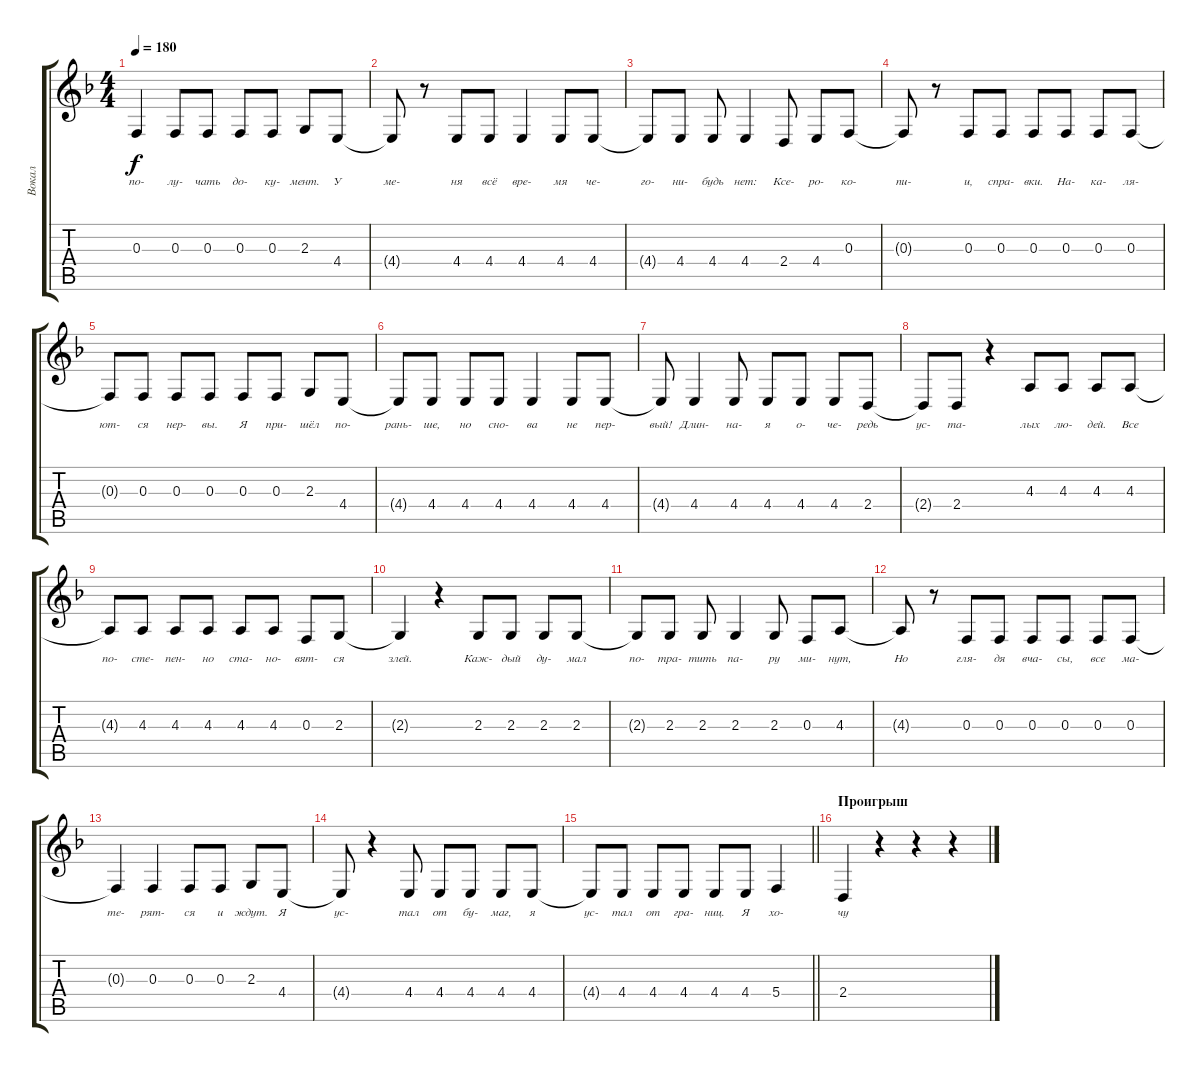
\track ("Вокал" "Вокал") {instrument violin}
\staff {score tabs}
\tuning (D4 A3 F3 C3 G2 C2) {hide}
\ts (4 4)
\tempo 180
\clef g2
\ks dminor
0.3{t}.4{lyrics (0 "по-") lyrics (1 "") lyrics (2 "") lyrics (3 "") lyrics (4 "") dy f} 0.3.8{lyrics (0 "лу-") lyrics (1 "") lyrics (2 "") lyrics (3 "") lyrics (4 "")} 0.3.8{lyrics (0 "чать") lyrics (1 "") lyrics (2 "") lyrics (3 "") lyrics (4 "")} 0.3.8{lyrics (0 "до-") lyrics (1 "") lyrics (2 "") lyrics (3 "") lyrics (4 "")} 0.3.8{lyrics (0 "ку-") lyrics (1 "") lyrics (2 "") lyrics (3 "") lyrics (4 "")} 2.3.8{lyrics (0 "мент.") lyrics (1 "") lyrics (2 "") lyrics (3 "") lyrics (4 "")} 4.4.8{lyrics (0 "У") lyrics (1 "") lyrics (2 "") lyrics (3 "") lyrics (4 "")} |
4.4{t}.8{lyrics (0 "ме-") lyrics (1 "") lyrics (2 "") lyrics (3 "") lyrics (4 "")} r.8 4.4.8{lyrics (0 "ня") lyrics (1 "") lyrics (2 "") lyrics (3 "") lyrics (4 "")} 4.4.8{lyrics (0 "всё") lyrics (1 "") lyrics (2 "") lyrics (3 "") lyrics (4 "")} 4.4.4{lyrics (0 "вре-") lyrics (1 "") lyrics (2 "") lyrics (3 "") lyrics (4 "")} 4.4.8{lyrics (0 "мя") lyrics (1 "") lyrics (2 "") lyrics (3 "") lyrics (4 "")} 4.4.8{lyrics (0 "че-") lyrics (1 "") lyrics (2 "") lyrics (3 "") lyrics (4 "")} |
4.4{t}.8{lyrics (0 "го-") lyrics (1 "") lyrics (2 "") lyrics (3 "") lyrics (4 "")} 4.4.8{lyrics (0 "ни-") lyrics (1 "") lyrics (2 "") lyrics (3 "") lyrics (4 "")} 4.4.8{lyrics (0 "будь") lyrics (1 "") lyrics (2 "") lyrics (3 "") lyrics (4 "")} 4.4.4{lyrics (0 "нет:") lyrics (1 "") lyrics (2 "") lyrics (3 "") lyrics (4 "")} 2.4.8{lyrics (0 "Ксе-") lyrics (1 "") lyrics (2 "") lyrics (3 "") lyrics (4 "")} 4.4.8{lyrics (0 "ро-") lyrics (1 "") lyrics (2 "") lyrics (3 "") lyrics (4 "")} 0.3.8{lyrics (0 "ко-") lyrics (1 "") lyrics (2 "") lyrics (3 "") lyrics (4 "")} |
0.3{t}.8{lyrics (0 "пи-") lyrics (1 "") lyrics (2 "") lyrics (3 "") lyrics (4 "")} r.8 0.3.8{lyrics (0 "и,") lyrics (1 "") lyrics (2 "") lyrics (3 "") lyrics (4 "")} 0.3.8{lyrics (0 "спра-") lyrics (1 "") lyrics (2 "") lyrics (3 "") lyrics (4 "")} 0.3.8{lyrics (0 "вки.") lyrics (1 "") lyrics (2 "") lyrics (3 "") lyrics (4 "")} 0.3.8{lyrics (0 "На-") lyrics (1 "") lyrics (2 "") lyrics (3 "") lyrics (4 "")} 0.3.8{lyrics (0 "ка-") lyrics (1 "") lyrics (2 "") lyrics (3 "") lyrics (4 "")} 0.3.8{lyrics (0 "ля-") lyrics (1 "") lyrics (2 "") lyrics (3 "") lyrics (4 "")} |
0.3{t}.8{lyrics (0 "ют-") lyrics (1 "") lyrics (2 "") lyrics (3 "") lyrics (4 "")} 0.3.8{lyrics (0 "ся") lyrics (1 "") lyrics (2 "") lyrics (3 "") lyrics (4 "")} 0.3.8{lyrics (0 "нер-") lyrics (1 "") lyrics (2 "") lyrics (3 "") lyrics (4 "")} 0.3.8{lyrics (0 "вы.") lyrics (1 "") lyrics (2 "") lyrics (3 "") lyrics (4 "")} 0.3.8{lyrics (0 "Я") lyrics (1 "") lyrics (2 "") lyrics (3 "") lyrics (4 "")} 0.3.8{lyrics (0 "при-") lyrics (1 "") lyrics (2 "") lyrics (3 "") lyrics (4 "")} 2.3.8{lyrics (0 "шёл") lyrics (1 "") lyrics (2 "") lyrics (3 "") lyrics (4 "")} 4.4.8{lyrics (0 "по-") lyrics (1 "") lyrics (2 "") lyrics (3 "") lyrics (4 "")} |
4.4{t}.8{lyrics (0 "рань-") lyrics (1 "") lyrics (2 "") lyrics (3 "") lyrics (4 "")} 4.4.8{lyrics (0 "ше,") lyrics (1 "") lyrics (2 "") lyrics (3 "") lyrics (4 "")} 4.4.8{lyrics (0 "но") lyrics (1 "") lyrics (2 "") lyrics (3 "") lyrics (4 "")} 4.4.8{lyrics (0 "сно-") lyrics (1 "") lyrics (2 "") lyrics (3 "") lyrics (4 "")} 4.4.4{lyrics (0 "ва") lyrics (1 "") lyrics (2 "") lyrics (3 "") lyrics (4 "")} 4.4.8{lyrics (0 "не") lyrics (1 "") lyrics (2 "") lyrics (3 "") lyrics (4 "")} 4.4.8{lyrics (0 "пер-") lyrics (1 "") lyrics (2 "") lyrics (3 "") lyrics (4 "")} |
4.4{t}.8{lyrics (0 "вый!") lyrics (1 "") lyrics (2 "") lyrics (3 "") lyrics (4 "")} 4.4.4{lyrics (0 "Длин-") lyrics (1 "") lyrics (2 "") lyrics (3 "") lyrics (4 "")} 4.4.8{lyrics (0 "на-") lyrics (1 "") lyrics (2 "") lyrics (3 "") lyrics (4 "")} 4.4.8{lyrics (0 "я") lyrics (1 "") lyrics (2 "") lyrics (3 "") lyrics (4 "")} 4.4.8{lyrics (0 "о-") lyrics (1 "") lyrics (2 "") lyrics (3 "") lyrics (4 "")} 4.4.8{lyrics (0 "че-") lyrics (1 "") lyrics (2 "") lyrics (3 "") lyrics (4 "")} 2.4.8{lyrics (0 "редь") lyrics (1 "") lyrics (2 "") lyrics (3 "") lyrics (4 "")} |
2.4{t}.8{lyrics (0 "ус-") lyrics (1 "") lyrics (2 "") lyrics (3 "") lyrics (4 "")} 2.4.8{lyrics (0 "та-") lyrics (1 "") lyrics (2 "") lyrics (3 "") lyrics (4 "")} r.4 4.3.8{lyrics (0 "лых") lyrics (1 "") lyrics (2 "") lyrics (3 "") lyrics (4 "")} 4.3.8{lyrics (0 "лю-") lyrics (1 "") lyrics (2 "") lyrics (3 "") lyrics (4 "")} 4.3.8{lyrics (0 "дей.") lyrics (1 "") lyrics (2 "") lyrics (3 "") lyrics (4 "")} 4.3.8{lyrics (0 "Все") lyrics (1 "") lyrics (2 "") lyrics (3 "") lyrics (4 "")} |
4.3{t}.8{lyrics (0 "по-") lyrics (1 "") lyrics (2 "") lyrics (3 "") lyrics (4 "")} 4.3.8{lyrics (0 "сте-") lyrics (1 "") lyrics (2 "") lyrics (3 "") lyrics (4 "")} 4.3.8{lyrics (0 "пен-") lyrics (1 "") lyrics (2 "") lyrics (3 "") lyrics (4 "")} 4.3.8{lyrics (0 "но") lyrics (1 "") lyrics (2 "") lyrics (3 "") lyrics (4 "")} 4.3.8{lyrics (0 "ста-") lyrics (1 "") lyrics (2 "") lyrics (3 "") lyrics (4 "")} 4.3.8{lyrics (0 "но-") lyrics (1 "") lyrics (2 "") lyrics (3 "") lyrics (4 "")} 0.3.8{lyrics (0 "вят-") lyrics (1 "") lyrics (2 "") lyrics (3 "") lyrics (4 "")} 2.3.8{lyrics (0 "ся") lyrics (1 "") lyrics (2 "") lyrics (3 "") lyrics (4 "")} |
2.3{t}.4{lyrics (0 "злей.") lyrics (1 "") lyrics (2 "") lyrics (3 "") lyrics (4 "")} r.4 2.3.8{lyrics (0 "Каж-") lyrics (1 "") lyrics (2 "") lyrics (3 "") lyrics (4 "")} 2.3.8{lyrics (0 "дый") lyrics (1 "") lyrics (2 "") lyrics (3 "") lyrics (4 "")} 2.3.8{lyrics (0 "ду-") lyrics (1 "") lyrics (2 "") lyrics (3 "") lyrics (4 "")} 2.3.8{lyrics (0 "мал") lyrics (1 "") lyrics (2 "") lyrics (3 "") lyrics (4 "")} |
2.3{t}.8{lyrics (0 "по-") lyrics (1 "") lyrics (2 "") lyrics (3 "") lyrics (4 "")} 2.3.8{lyrics (0 "тра-") lyrics (1 "") lyrics (2 "") lyrics (3 "") lyrics (4 "")} 2.3.8{lyrics (0 "тить") lyrics (1 "") lyrics (2 "") lyrics (3 "") lyrics (4 "")} 2.3.4{lyrics (0 "па-") lyrics (1 "") lyrics (2 "") lyrics (3 "") lyrics (4 "")} 2.3.8{lyrics (0 "ру") lyrics (1 "") lyrics (2 "") lyrics (3 "") lyrics (4 "")} 0.3.8{lyrics (0 "ми-") lyrics (1 "") lyrics (2 "") lyrics (3 "") lyrics (4 "")} 4.3.8{lyrics (0 "нут,") lyrics (1 "") lyrics (2 "") lyrics (3 "") lyrics (4 "")} |
4.3{t}.8{lyrics (0 "Но") lyrics (1 "") lyrics (2 "") lyrics (3 "") lyrics (4 "")} r.8 0.3.8{lyrics (0 "гля-") lyrics (1 "") lyrics (2 "") lyrics (3 "") lyrics (4 "")} 0.3.8{lyrics (0 "дя") lyrics (1 "") lyrics (2 "") lyrics (3 "") lyrics (4 "")} 0.3.8{lyrics (0 "вча-") lyrics (1 "") lyrics (2 "") lyrics (3 "") lyrics (4 "")} 0.3.8{lyrics (0 "сы,") lyrics (1 "") lyrics (2 "") lyrics (3 "") lyrics (4 "")} 0.3.8{lyrics (0 "все") lyrics (1 "") lyrics (2 "") lyrics (3 "") lyrics (4 "")} 0.3.8{lyrics (0 "ма-") lyrics (1 "") lyrics (2 "") lyrics (3 "") lyrics (4 "")} |
0.3{t}.4{lyrics (0 "те-") lyrics (1 "") lyrics (2 "") lyrics (3 "") lyrics (4 "")} 0.3.4{lyrics (0 "рят-") lyrics (1 "") lyrics (2 "") lyrics (3 "") lyrics (4 "")} 0.3.8{lyrics (0 "ся") lyrics (1 "") lyrics (2 "") lyrics (3 "") lyrics (4 "")} 0.3.8{lyrics (0 "и") lyrics (1 "") lyrics (2 "") lyrics (3 "") lyrics (4 "")} 2.3.8{lyrics (0 "ждут.") lyrics (1 "") lyrics (2 "") lyrics (3 "") lyrics (4 "")} 4.4.8{lyrics (0 "Я") lyrics (1 "") lyrics (2 "") lyrics (3 "") lyrics (4 "")} |
4.4{t}.8{lyrics (0 "ус-") lyrics (1 "") lyrics (2 "") lyrics (3 "") lyrics (4 "")} r.4 4.4.8{lyrics (0 "тал") lyrics (1 "") lyrics (2 "") lyrics (3 "") lyrics (4 "")} 4.4.8{lyrics (0 "от") lyrics (1 "") lyrics (2 "") lyrics (3 "") lyrics (4 "")} 4.4.8{lyrics (0 "бу-") lyrics (1 "") lyrics (2 "") lyrics (3 "") lyrics (4 "")} 4.4.8{lyrics (0 "маг,") lyrics (1 "") lyrics (2 "") lyrics (3 "") lyrics (4 "")} 4.4.8{lyrics (0 "я") lyrics (1 "") lyrics (2 "") lyrics (3 "") lyrics (4 "")} |
\barLineRight lightlight
4.4{t}.8{lyrics (0 "ус-") lyrics (1 "") lyrics (2 "") lyrics (3 "") lyrics (4 "")} 4.4.8{lyrics (0 "тал") lyrics (1 "") lyrics (2 "") lyrics (3 "") lyrics (4 "")} 4.4.8{lyrics (0 "от") lyrics (1 "") lyrics (2 "") lyrics (3 "") lyrics (4 "")} 4.4.8{lyrics (0 "гра-") lyrics (1 "") lyrics (2 "") lyrics (3 "") lyrics (4 "")} 4.4.8{lyrics (0 "ниц.") lyrics (1 "") lyrics (2 "") lyrics (3 "") lyrics (4 "")} 4.4.8{lyrics (0 "Я") lyrics (1 "") lyrics (2 "") lyrics (3 "") lyrics (4 "")} 5.4.4{lyrics (0 "хо-") lyrics (1 "") lyrics (2 "") lyrics (3 "") lyrics (4 "")} |
\section ("" "Проигрыш")
2.4.4{lyrics (0 "чу") lyrics (1 "") lyrics (2 "") lyrics (3 "") lyrics (4 "")} r.4 r.4 r.4
